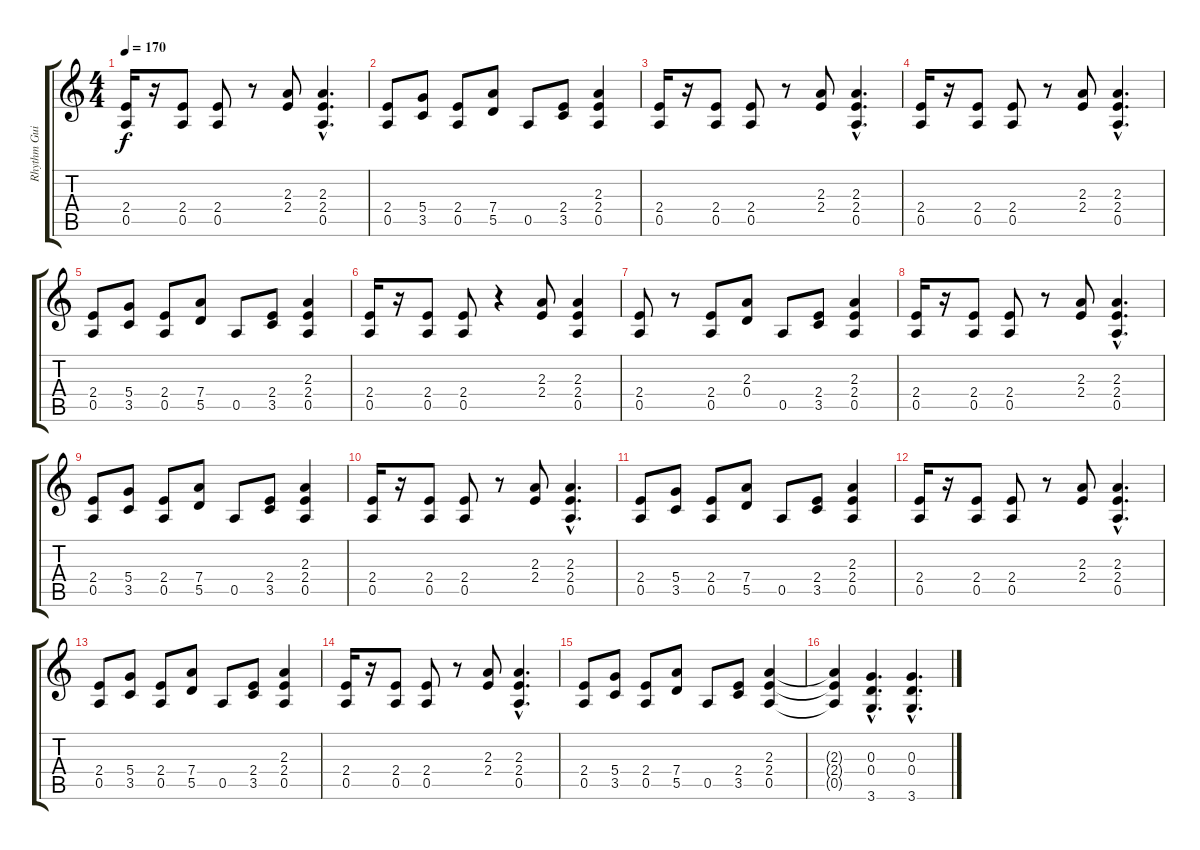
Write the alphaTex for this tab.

\track ("Rhythm Guitar" "Rhythm Gui") {instrument distortionguitar}
\staff {score tabs}
\tuning (E4 B3 G3 D3 A2 E2) {hide}
\ts (4 4)
\tempo 170
\clef g2
\ks c
(2.4 0.5).16{dy f} r.16 (2.4 0.5).8 (2.4 0.5).8 r.8 (2.3 2.4).8 (2.3{hac} 2.4{hac} 0.5{hac}).4{d} |
(2.4 0.5).8 (5.4 3.5).8 (2.4 0.5).8 (7.4 5.5).8 0.5.8 (2.4 3.5).8 (2.3 2.4 0.5).4 |
(2.4 0.5).16 r.16 (2.4 0.5).8 (2.4 0.5).8 r.8 (2.3 2.4).8 (2.3{hac} 2.4{hac} 0.5{hac}).4{d} |
(2.4 0.5).16 r.16 (2.4 0.5).8 (2.4 0.5).8 r.8 (2.3 2.4).8 (2.3{hac} 2.4{hac} 0.5{hac}).4{d} |
(2.4 0.5).8 (5.4 3.5).8 (2.4 0.5).8 (7.4 5.5).8 0.5.8 (2.4 3.5).8 (2.3 2.4 0.5).4 |
(2.4 0.5).16 r.16 (2.4 0.5).8 (2.4 0.5).8 r.4 (2.3 2.4).8 (2.3 2.4 0.5).4 |
(2.4 0.5).8 r.8 (2.4 0.5).8 (2.3 0.4).8 0.5.8 (2.4 3.5).8 (2.3 2.4 0.5).4 |
(2.4 0.5).16 r.16 (2.4 0.5).8 (2.4 0.5).8 r.8 (2.3 2.4).8 (2.3{hac} 2.4{hac} 0.5{hac}).4{d} |
(2.4 0.5).8 (5.4 3.5).8 (2.4 0.5).8 (7.4 5.5).8 0.5.8 (2.4 3.5).8 (2.3 2.4 0.5).4 |
(2.4 0.5).16 r.16 (2.4 0.5).8 (2.4 0.5).8 r.8 (2.3 2.4).8 (2.3{hac} 2.4{hac} 0.5{hac}).4{d} |
(2.4 0.5).8 (5.4 3.5).8 (2.4 0.5).8 (7.4 5.5).8 0.5.8 (2.4 3.5).8 (2.3 2.4 0.5).4 |
(2.4 0.5).16 r.16 (2.4 0.5).8 (2.4 0.5).8 r.8 (2.3 2.4).8 (2.3{hac} 2.4{hac} 0.5{hac}).4{d} |
(2.4 0.5).8 (5.4 3.5).8 (2.4 0.5).8 (7.4 5.5).8 0.5.8 (2.4 3.5).8 (2.3 2.4 0.5).4 |
(2.4 0.5).16 r.16 (2.4 0.5).8 (2.4 0.5).8 r.8 (2.3 2.4).8 (2.3{hac} 2.4{hac} 0.5{hac}).4{d} |
(2.4 0.5).8 (5.4 3.5).8 (2.4 0.5).8 (7.4 5.5).8 0.5.8 (2.4 3.5).8 (2.3 2.4 0.5).4 |
(2.3{t} 2.4{t} 0.5{t}).4 (0.3{hac} 0.4{hac} 3.6{hac}).4{d} (0.3{hac} 0.4{hac} 3.6{hac}).4{d}
